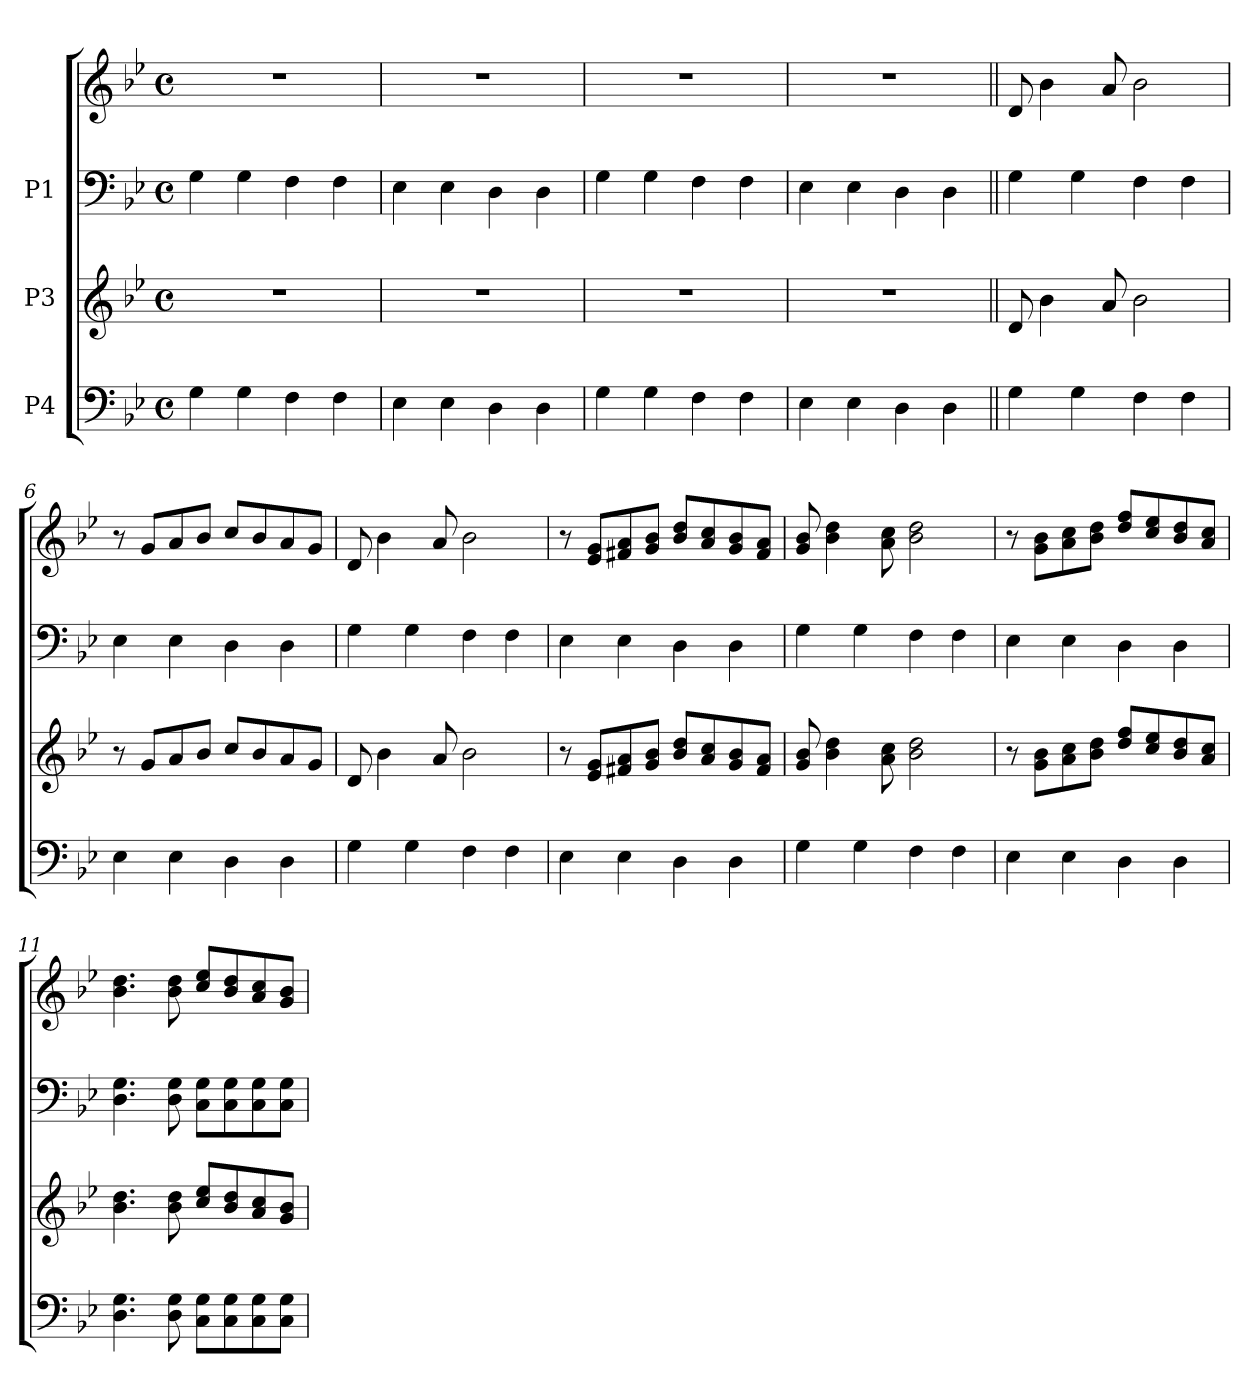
**kern	**kern	**kern	**kern
*part3	*part2	*part1	*part1
*staff4	*staff3	*staff2	*staff1
*I"P4	*I"P3	*I"P1	*
!!LO:PB:g=z
*clefF4	*clefG2	*clefF4	*clefG2
*k[b-e-]	*k[b-e-]	*k[b-e-]	*k[b-e-]
*B-:	*B-:	*B-:	*B-:
*M4/4	*M4/4	*M4/4	*M4/4
*met(c)	*met(c)	*met(c)	*met(c)
=1	=1	=1	=1
4Gi\	1r	4Gi\	1r
4Gi\	.	4Gi\	.
4Fi\	.	4Fi\	.
4Fi\	.	4Fi\	.
=2	=2	=2	=2
4E-i\	1r	4E-i\	1r
4E-i\	.	4E-i\	.
4Di\	.	4Di\	.
4Di\	.	4Di\	.
=3	=3	=3	=3
4Gi\	1r	4Gi\	1r
4Gi\	.	4Gi\	.
4Fi\	.	4Fi\	.
4Fi\	.	4Fi\	.
=4	=4	=4	=4
4E-i\	1r	4E-i\	1r
4E-i\	.	4E-i\	.
4Di\	.	4Di\	.
4Di\	.	4Di\	.
=5||	=5||	=5||	=5||
4Gi\	8di/	4Gi\	8di/
.	4b-i\	.	4b-i\
4Gi\	.	4Gi\	.
.	8ai/	.	8ai/
4Fi\	2b-i\	4Fi\	2b-i\
4Fi\	.	4Fi\	.
!!LO:LB:g=z
=6	=6	=6	=6
4E-i\	8r	4E-i\	8r
.	8gi/L	.	8gi/L
4E-i\	8ai/	4E-i\	8ai/
.	8b-i/J	.	8b-i/J
4Di\	8cci/L	4Di\	8cci/L
.	8b-i/	.	8b-i/
4Di\	8ai/	4Di\	8ai/
.	8gi/J	.	8gi/J
=7	=7	=7	=7
4Gi\	8di/	4Gi\	8di/
.	4b-i\	.	4b-i\
4Gi\	.	4Gi\	.
.	8ai/	.	8ai/
4Fi\	2b-i\	4Fi\	2b-i\
4Fi\	.	4Fi\	.
=8	=8	=8	=8
4E-i\	8r	4E-i\	8r
.	8e-i/ 8giL	.	8e-i/ 8giL
4E-i\	8f#Xi/ 8ai	4E-i\	8f#Xi/ 8ai
.	8gi/ 8b-iJ	.	8gi/ 8b-iJ
4Di\	8b-i/ 8ddiL	4Di\	8b-i/ 8ddiL
.	8ai/ 8cci	.	8ai/ 8cci
4Di\	8gi/ 8b-i	4Di\	8gi/ 8b-i
.	8f#i/ 8aiJ	.	8f#i/ 8aiJ
=9	=9	=9	=9
4Gi\	8gi/ 8b-i	4Gi\	8gi/ 8b-i
.	4b-i\ 4ddi	.	4b-i\ 4ddi
4Gi\	.	4Gi\	.
.	8ai\ 8cci	.	8ai\ 8cci
4Fi\	2b-i\ 2ddi	4Fi\	2b-i\ 2ddi
4Fi\	.	4Fi\	.
!!LO:PB:g=z
=10	=10	=10	=10
4E-i\	8r	4E-i\	8r
.	8gi\ 8b-iL	.	8gi\ 8b-iL
4E-i\	8ai\ 8cci	4E-i\	8ai\ 8cci
.	8b-i\ 8ddiJ	.	8b-i\ 8ddiJ
4Di\	8ddi/ 8ffiL	4Di\	8ddi/ 8ffiL
.	8cci/ 8ee-i	.	8cci/ 8ee-i
4Di\	8b-i/ 8ddi	4Di\	8b-i/ 8ddi
.	8ai/ 8cciJ	.	8ai/ 8cciJ
=11	=11	=11	=11
4.Di\ 4.Gi	4.b-i\ 4.ddi	4.Di\ 4.Gi	4.b-i\ 4.ddi
8Di\ 8Gi	8b-i\ 8ddi	8Di\ 8Gi	8b-i\ 8ddi
8Ci\ 8GiL	8cci/ 8ee-iL	8Ci\ 8GiL	8cci/ 8ee-iL
8Ci\ 8Gi	8b-i/ 8ddi	8Ci\ 8Gi	8b-i/ 8ddi
8Ci\ 8Gi	8ai/ 8cci	8Ci\ 8Gi	8ai/ 8cci
8Ci\ 8GiJ	8gi/ 8b-iJ	8Ci\ 8GiJ	8gi/ 8b-iJ
=	=	=	=
*-	*-	*-	*-
